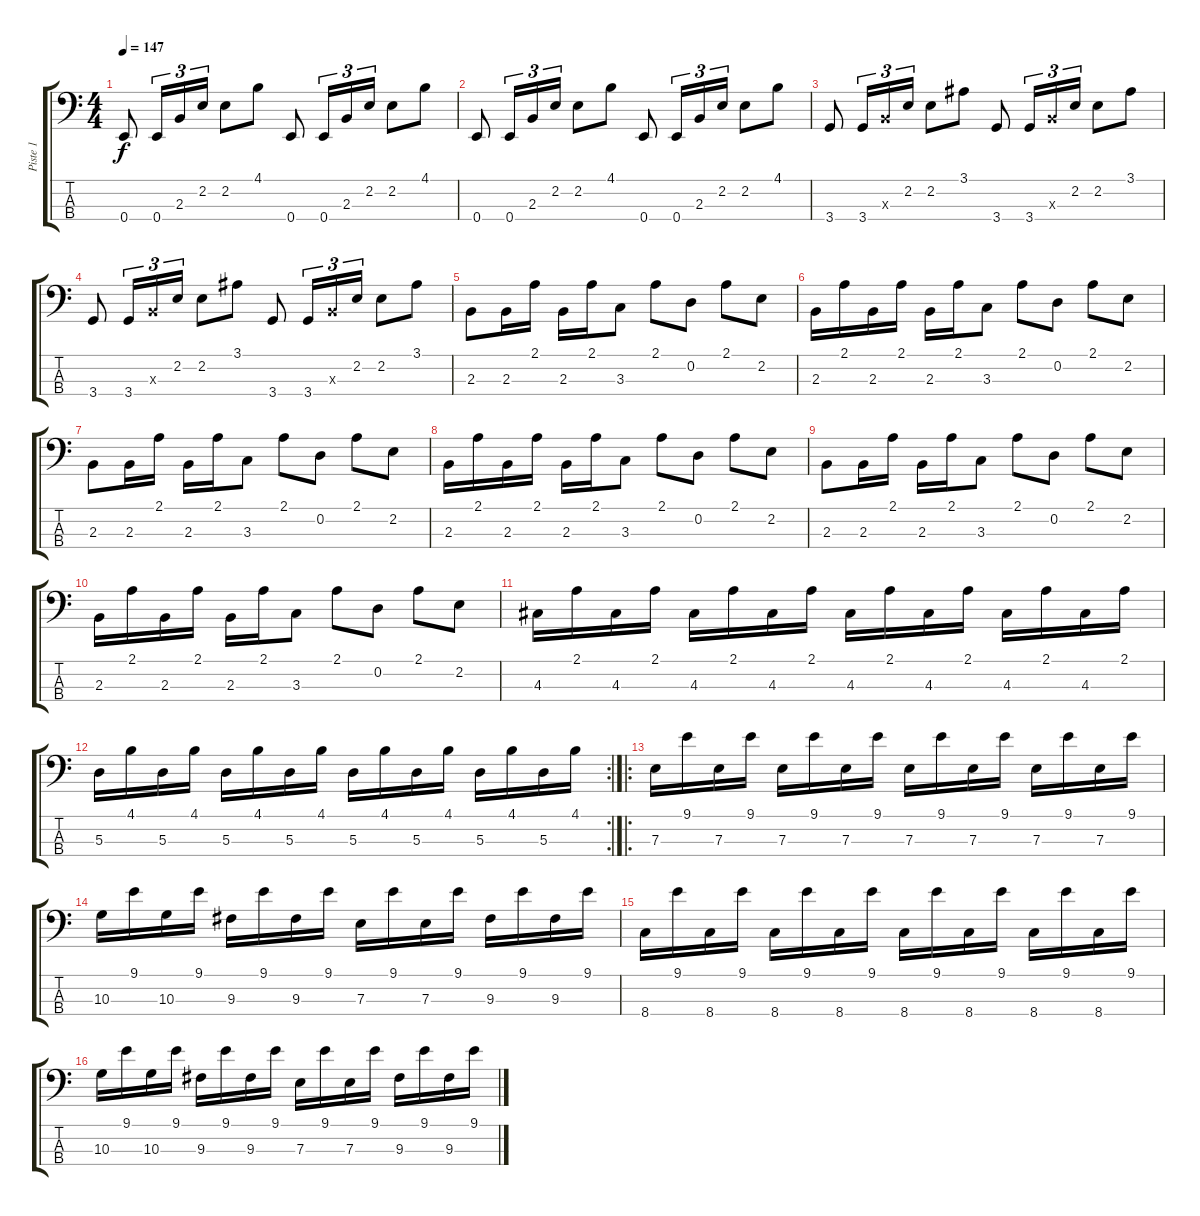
\track ("Piste 1" "Piste 1") {instrument electricbassfinger}
\staff {score tabs}
\tuning (G2 D2 A1 E1) {hide}
\ts (4 4)
\tempo 147
\clef f4
\ks c
0.4.8{dy f} 0.4.16{tu (3 2)} 2.3.16{tu (3 2)} 2.2.16{tu (3 2)} 2.2.8 4.1.8 0.4.8 0.4.16{tu (3 2)} 2.3.16{tu (3 2)} 2.2.16{tu (3 2)} 2.2.8 4.1.8 |
0.4.8 0.4.16{tu (3 2)} 2.3.16{tu (3 2)} 2.2.16{tu (3 2)} 2.2.8 4.1.8 0.4.8 0.4.16{tu (3 2)} 2.3.16{tu (3 2)} 2.2.16{tu (3 2)} 2.2.8 4.1.8 |
3.4.8 3.4.16{tu (3 2)} 2.3{x}.16{tu (3 2)} 2.2.16{tu (3 2)} 2.2.8 3.1.8 3.4.8 3.4.16{tu (3 2)} 2.3{x}.16{tu (3 2)} 2.2.16{tu (3 2)} 2.2.8 3.1.8 |
3.4.8 3.4.16{tu (3 2)} 2.3{x}.16{tu (3 2)} 2.2.16{tu (3 2)} 2.2.8 3.1.8 3.4.8 3.4.16{tu (3 2)} 2.3{x}.16{tu (3 2)} 2.2.16{tu (3 2)} 2.2.8 3.1.8 |
2.3.8 2.3.16 2.1.16 2.3.16 2.1.16 3.3.8 2.1.8 0.2.8 2.1.8 2.2.8 |
2.3.16 2.1.16 2.3.16 2.1.16 2.3.16 2.1.16 3.3.8 2.1.8 0.2.8 2.1.8 2.2.8 |
2.3.8 2.3.16 2.1.16 2.3.16 2.1.16 3.3.8 2.1.8 0.2.8 2.1.8 2.2.8 |
2.3.16 2.1.16 2.3.16 2.1.16 2.3.16 2.1.16 3.3.8 2.1.8 0.2.8 2.1.8 2.2.8 |
2.3.8 2.3.16 2.1.16 2.3.16 2.1.16 3.3.8 2.1.8 0.2.8 2.1.8 2.2.8 |
2.3.16 2.1.16 2.3.16 2.1.16 2.3.16 2.1.16 3.3.8 2.1.8 0.2.8 2.1.8 2.2.8 |
4.3.16 2.1.16 4.3.16 2.1.16 4.3.16 2.1.16 4.3.16 2.1.16 4.3.16 2.1.16 4.3.16 2.1.16 4.3.16 2.1.16 4.3.16 2.1.16 |
\rc 2
5.3.16 4.1.16 5.3.16 4.1.16 5.3.16 4.1.16 5.3.16 4.1.16 5.3.16 4.1.16 5.3.16 4.1.16 5.3.16 4.1.16 5.3.16 4.1.16 |
\ro
7.3.16 9.1.16 7.3.16 9.1.16 7.3.16 9.1.16 7.3.16 9.1.16 7.3.16 9.1.16 7.3.16 9.1.16 7.3.16 9.1.16 7.3.16 9.1.16 |
10.3.16 9.1.16 10.3.16 9.1.16 9.3.16 9.1.16 9.3.16 9.1.16 7.3.16 9.1.16 7.3.16 9.1.16 9.3.16 9.1.16 9.3.16 9.1.16 |
8.4.16 9.1.16 8.4.16 9.1.16 8.4.16 9.1.16 8.4.16 9.1.16 8.4.16 9.1.16 8.4.16 9.1.16 8.4.16 9.1.16 8.4.16 9.1.16 |
10.3.16 9.1.16 10.3.16 9.1.16 9.3.16 9.1.16 9.3.16 9.1.16 7.3.16 9.1.16 7.3.16 9.1.16 9.3.16 9.1.16 9.3.16 9.1.16
